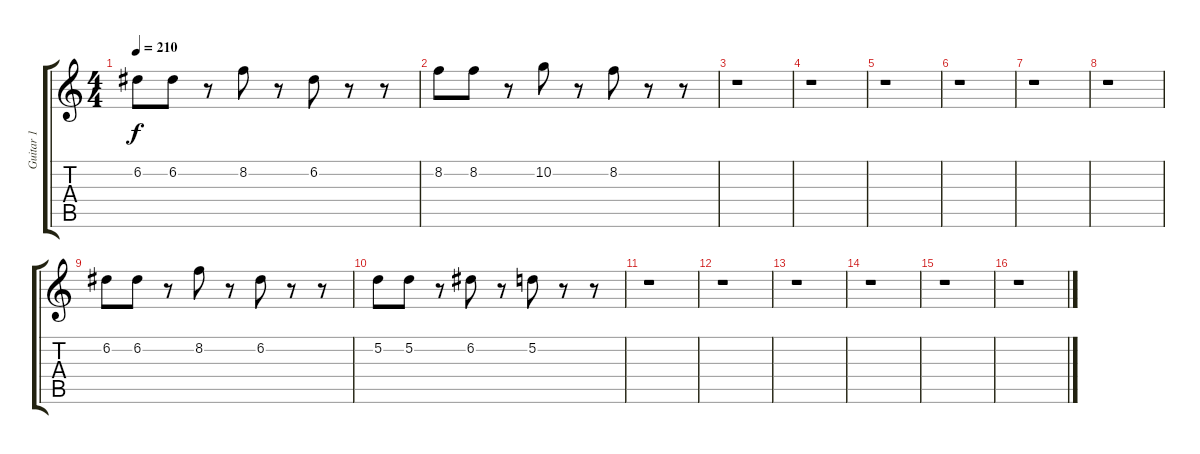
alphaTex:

\track ("Guitar 1" "Guitar 1") {instrument distortionguitar}
\staff {score tabs}
\tuning (D4 A3 F3 C3 G2 C2) {hide}
\ts (4 4)
\tempo 210
\clef g2
\ks c
6.2.8{dy f} 6.2.8 r.8 8.2.8 r.8 6.2.8 r.8 r.8 |
8.2.8 8.2.8 r.8 10.2.8 r.8 8.2.8 r.8 r.8 |
r.1 |
r.1 |
r.1 |
r.1 |
r.1 |
r.1 |
6.2.8 6.2.8 r.8 8.2.8 r.8 6.2.8 r.8 r.8 |
5.2.8 5.2.8 r.8 6.2.8 r.8 5.2.8 r.8 r.8 |
r.1 |
r.1 |
r.1 |
r.1 |
r.1 |
r.1
